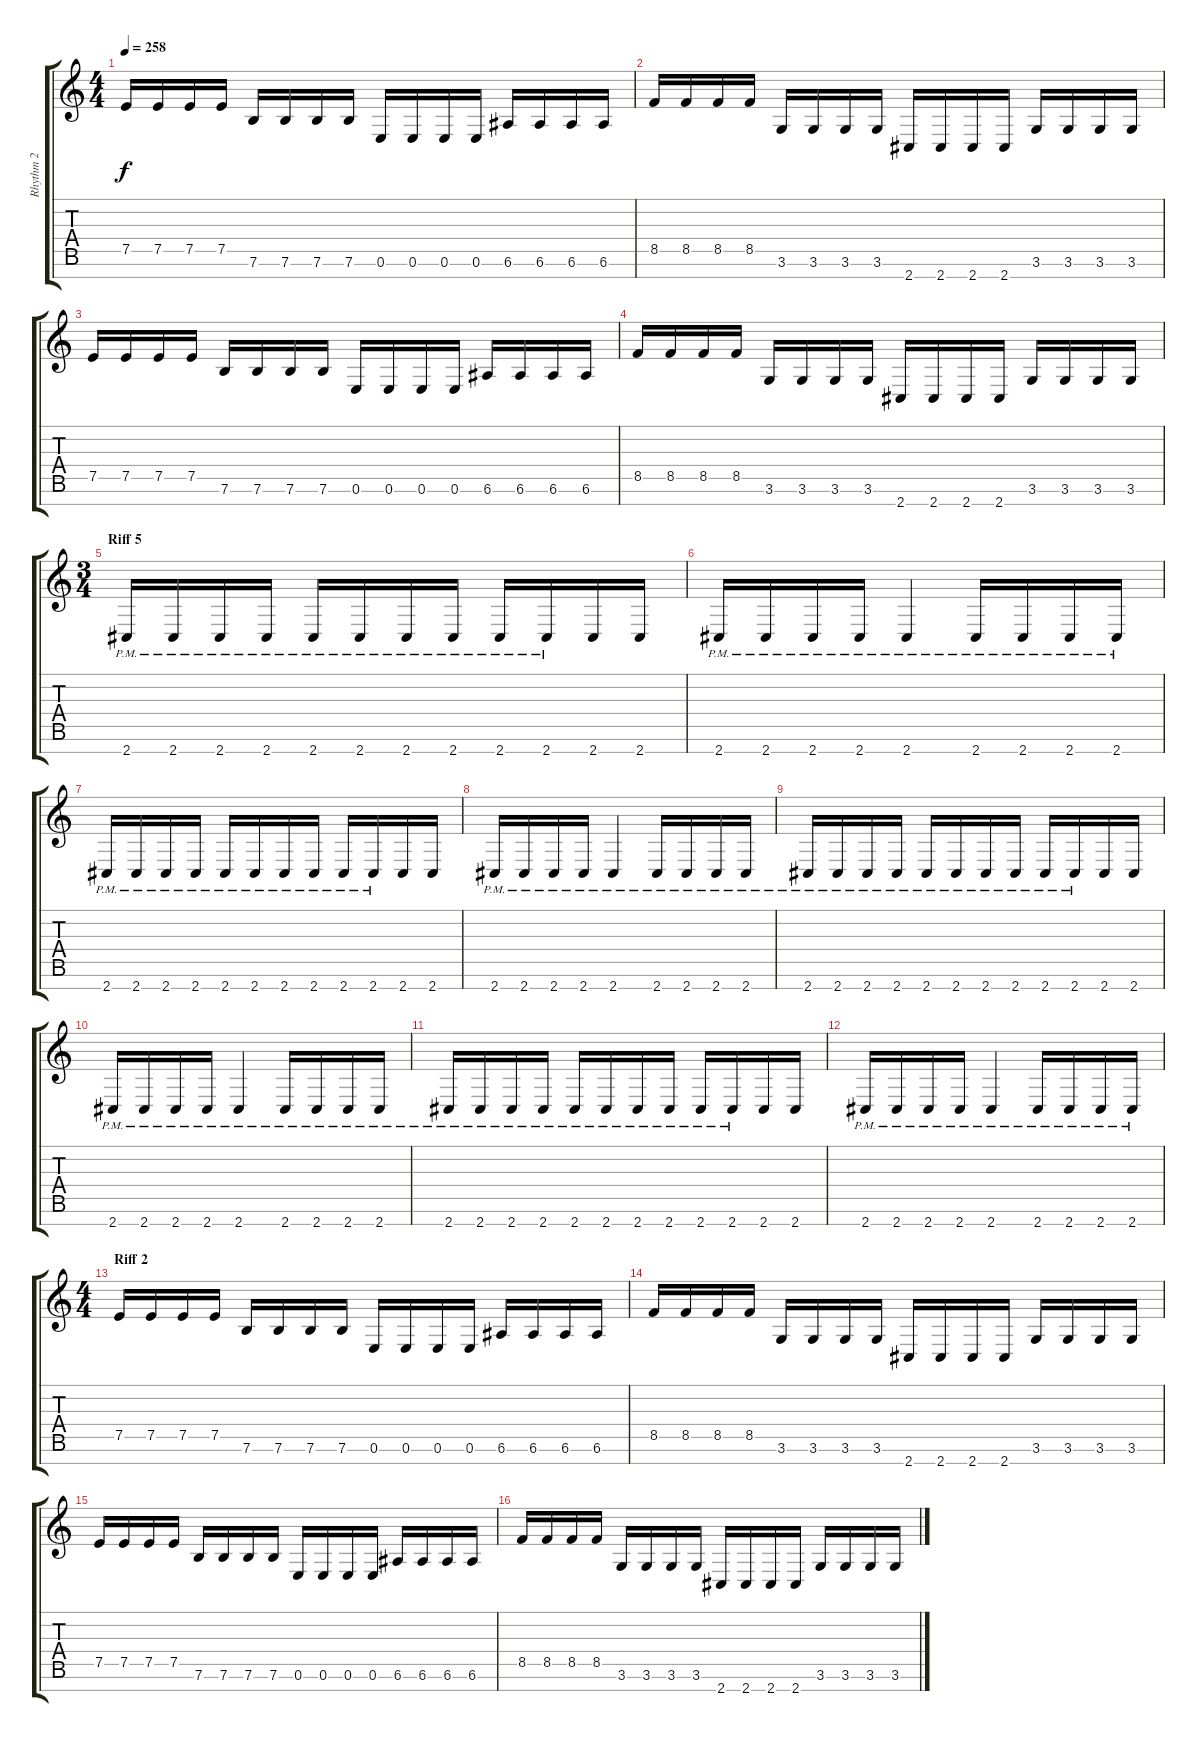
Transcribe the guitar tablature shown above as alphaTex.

\track ("Rhythm 2" "Rhythm 2") {instrument overdrivenguitar}
\staff {score tabs}
\tuning (E4 B3 G3 D3 A2 E2 B1) {hide}
\ts (4 4)
\tempo 258
\clef g2
\ks c
7.5.16{dy f} 7.5.16 7.5.16 7.5.16 7.6.16 7.6.16 7.6.16 7.6.16 0.6.16 0.6.16 0.6.16 0.6.16 6.6.16 6.6.16 6.6.16 6.6.16 |
8.5.16 8.5.16 8.5.16 8.5.16 3.6.16 3.6.16 3.6.16 3.6.16 2.7.16 2.7.16 2.7.16 2.7.16 3.6.16 3.6.16 3.6.16 3.6.16 |
7.5.16 7.5.16 7.5.16 7.5.16 7.6.16 7.6.16 7.6.16 7.6.16 0.6.16 0.6.16 0.6.16 0.6.16 6.6.16 6.6.16 6.6.16 6.6.16 |
8.5.16 8.5.16 8.5.16 8.5.16 3.6.16 3.6.16 3.6.16 3.6.16 2.7.16 2.7.16 2.7.16 2.7.16 3.6.16 3.6.16 3.6.16 3.6.16 |
\ts (3 4)
\section ("" "Riff 5")
2.7{pm}.16 2.7{pm}.16 2.7{pm}.16 2.7{pm}.16 2.7{pm}.16 2.7{pm}.16 2.7{pm}.16 2.7{pm}.16 2.7{pm}.16 2.7{pm}.16 2.7.16 2.7.16 |
2.7{pm}.16 2.7{pm}.16 2.7{pm}.16 2.7{pm}.16 2.7{pm}.4 2.7{pm}.16 2.7{pm}.16 2.7{pm}.16 2.7{pm}.16 |
2.7{pm}.16 2.7{pm}.16 2.7{pm}.16 2.7{pm}.16 2.7{pm}.16 2.7{pm}.16 2.7{pm}.16 2.7{pm}.16 2.7{pm}.16 2.7{pm}.16 2.7.16 2.7.16 |
2.7{pm}.16 2.7{pm}.16 2.7{pm}.16 2.7{pm}.16 2.7{pm}.4 2.7{pm}.16 2.7{pm}.16 2.7{pm}.16 2.7{pm}.16 |
2.7{pm}.16 2.7{pm}.16 2.7{pm}.16 2.7{pm}.16 2.7{pm}.16 2.7{pm}.16 2.7{pm}.16 2.7{pm}.16 2.7{pm}.16 2.7{pm}.16 2.7.16 2.7.16 |
2.7{pm}.16 2.7{pm}.16 2.7{pm}.16 2.7{pm}.16 2.7{pm}.4 2.7{pm}.16 2.7{pm}.16 2.7{pm}.16 2.7{pm}.16 |
2.7{pm}.16 2.7{pm}.16 2.7{pm}.16 2.7{pm}.16 2.7{pm}.16 2.7{pm}.16 2.7{pm}.16 2.7{pm}.16 2.7{pm}.16 2.7{pm}.16 2.7.16 2.7.16 |
2.7{pm}.16 2.7{pm}.16 2.7{pm}.16 2.7{pm}.16 2.7{pm}.4 2.7{pm}.16 2.7{pm}.16 2.7{pm}.16 2.7{pm}.16 |
\ts (4 4)
\section ("" "Riff 2")
7.5.16 7.5.16 7.5.16 7.5.16 7.6.16 7.6.16 7.6.16 7.6.16 0.6.16 0.6.16 0.6.16 0.6.16 6.6.16 6.6.16 6.6.16 6.6.16 |
8.5.16 8.5.16 8.5.16 8.5.16 3.6.16 3.6.16 3.6.16 3.6.16 2.7.16 2.7.16 2.7.16 2.7.16 3.6.16 3.6.16 3.6.16 3.6.16 |
7.5.16 7.5.16 7.5.16 7.5.16 7.6.16 7.6.16 7.6.16 7.6.16 0.6.16 0.6.16 0.6.16 0.6.16 6.6.16 6.6.16 6.6.16 6.6.16 |
8.5.16 8.5.16 8.5.16 8.5.16 3.6.16 3.6.16 3.6.16 3.6.16 2.7.16 2.7.16 2.7.16 2.7.16 3.6.16 3.6.16 3.6.16 3.6.16
